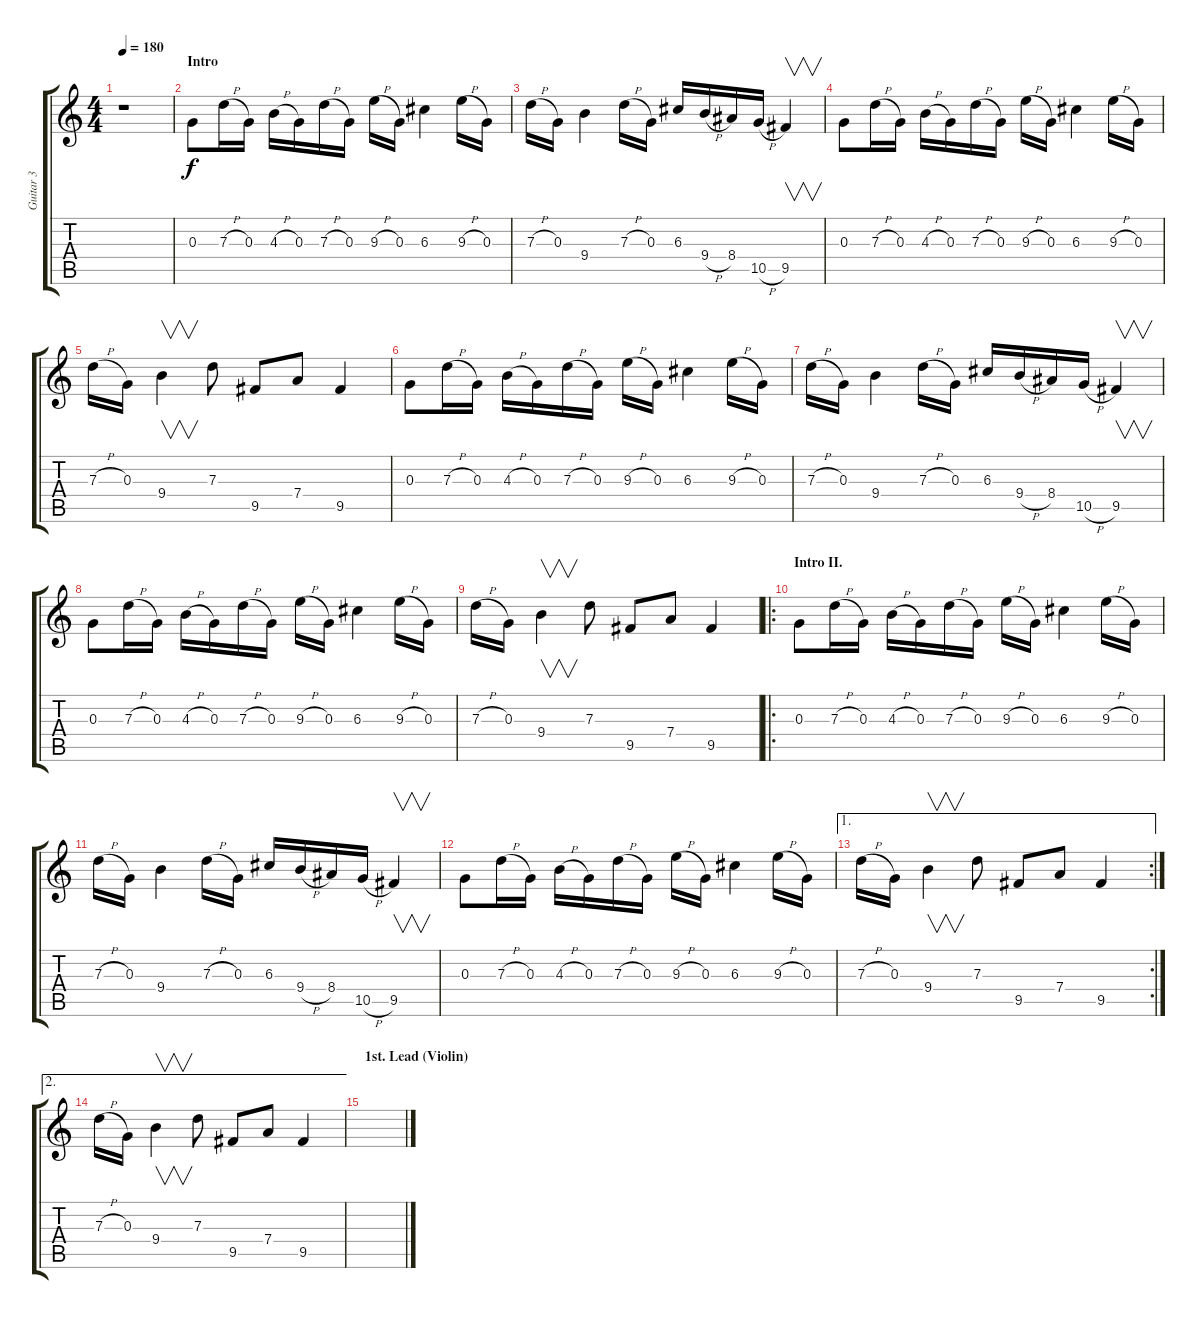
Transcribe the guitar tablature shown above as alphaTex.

\track ("Guitar 3" "Guitar 3") {instrument distortionguitar}
\staff {score tabs}
\tuning (E4 B3 G3 D3 A2 E2) {hide}
\ts (4 4)
\tempo 180
\clef g2
\ks c
r.1{dy f instrument distortionguitar} |
\section ("" "Intro")
0.3.8 7.3{h}.16 0.3.16 4.3{h}.16 0.3.16 7.3{h}.16 0.3.16 9.3{h}.16 0.3.16 6.3.4 9.3{h}.16 0.3.16 |
7.3{h}.16 0.3.16 9.4.4 7.3{h}.16 0.3.16 6.3.16 9.4{h}.16 8.4.16 10.5{h}.16 9.5.4{v} |
0.3.8 7.3{h}.16 0.3.16 4.3{h}.16 0.3.16 7.3{h}.16 0.3.16 9.3{h}.16 0.3.16 6.3.4 9.3{h}.16 0.3.16 |
7.3{h}.16 0.3.16 9.4.4{v} 7.3.8 9.5.8 7.4.8 9.5.4 |
0.3.8 7.3{h}.16 0.3.16 4.3{h}.16 0.3.16 7.3{h}.16 0.3.16 9.3{h}.16 0.3.16 6.3.4 9.3{h}.16 0.3.16 |
7.3{h}.16 0.3.16 9.4.4 7.3{h}.16 0.3.16 6.3.16 9.4{h}.16 8.4.16 10.5{h}.16 9.5.4{v} |
0.3.8 7.3{h}.16 0.3.16 4.3{h}.16 0.3.16 7.3{h}.16 0.3.16 9.3{h}.16 0.3.16 6.3.4 9.3{h}.16 0.3.16 |
7.3{h}.16 0.3.16 9.4.4{v} 7.3.8 9.5.8 7.4.8 9.5.4 |
\ro
\section ("" "Intro II.")
0.3.8 7.3{h}.16 0.3.16 4.3{h}.16 0.3.16 7.3{h}.16 0.3.16 9.3{h}.16 0.3.16 6.3.4 9.3{h}.16 0.3.16 |
7.3{h}.16 0.3.16 9.4.4 7.3{h}.16 0.3.16 6.3.16 9.4{h}.16 8.4.16 10.5{h}.16 9.5.4{v} |
0.3.8 7.3{h}.16 0.3.16 4.3{h}.16 0.3.16 7.3{h}.16 0.3.16 9.3{h}.16 0.3.16 6.3.4 9.3{h}.16 0.3.16 |
\ae 1
\rc 2
7.3{h}.16 0.3.16 9.4.4{v} 7.3.8 9.5.8 7.4.8 9.5.4 |
\ae 2
7.3{h}.16 0.3.16 9.4.4{v} 7.3.8 9.5.8 7.4.8 9.5.4 |
\section ("" "1st. Lead (Violin)")
